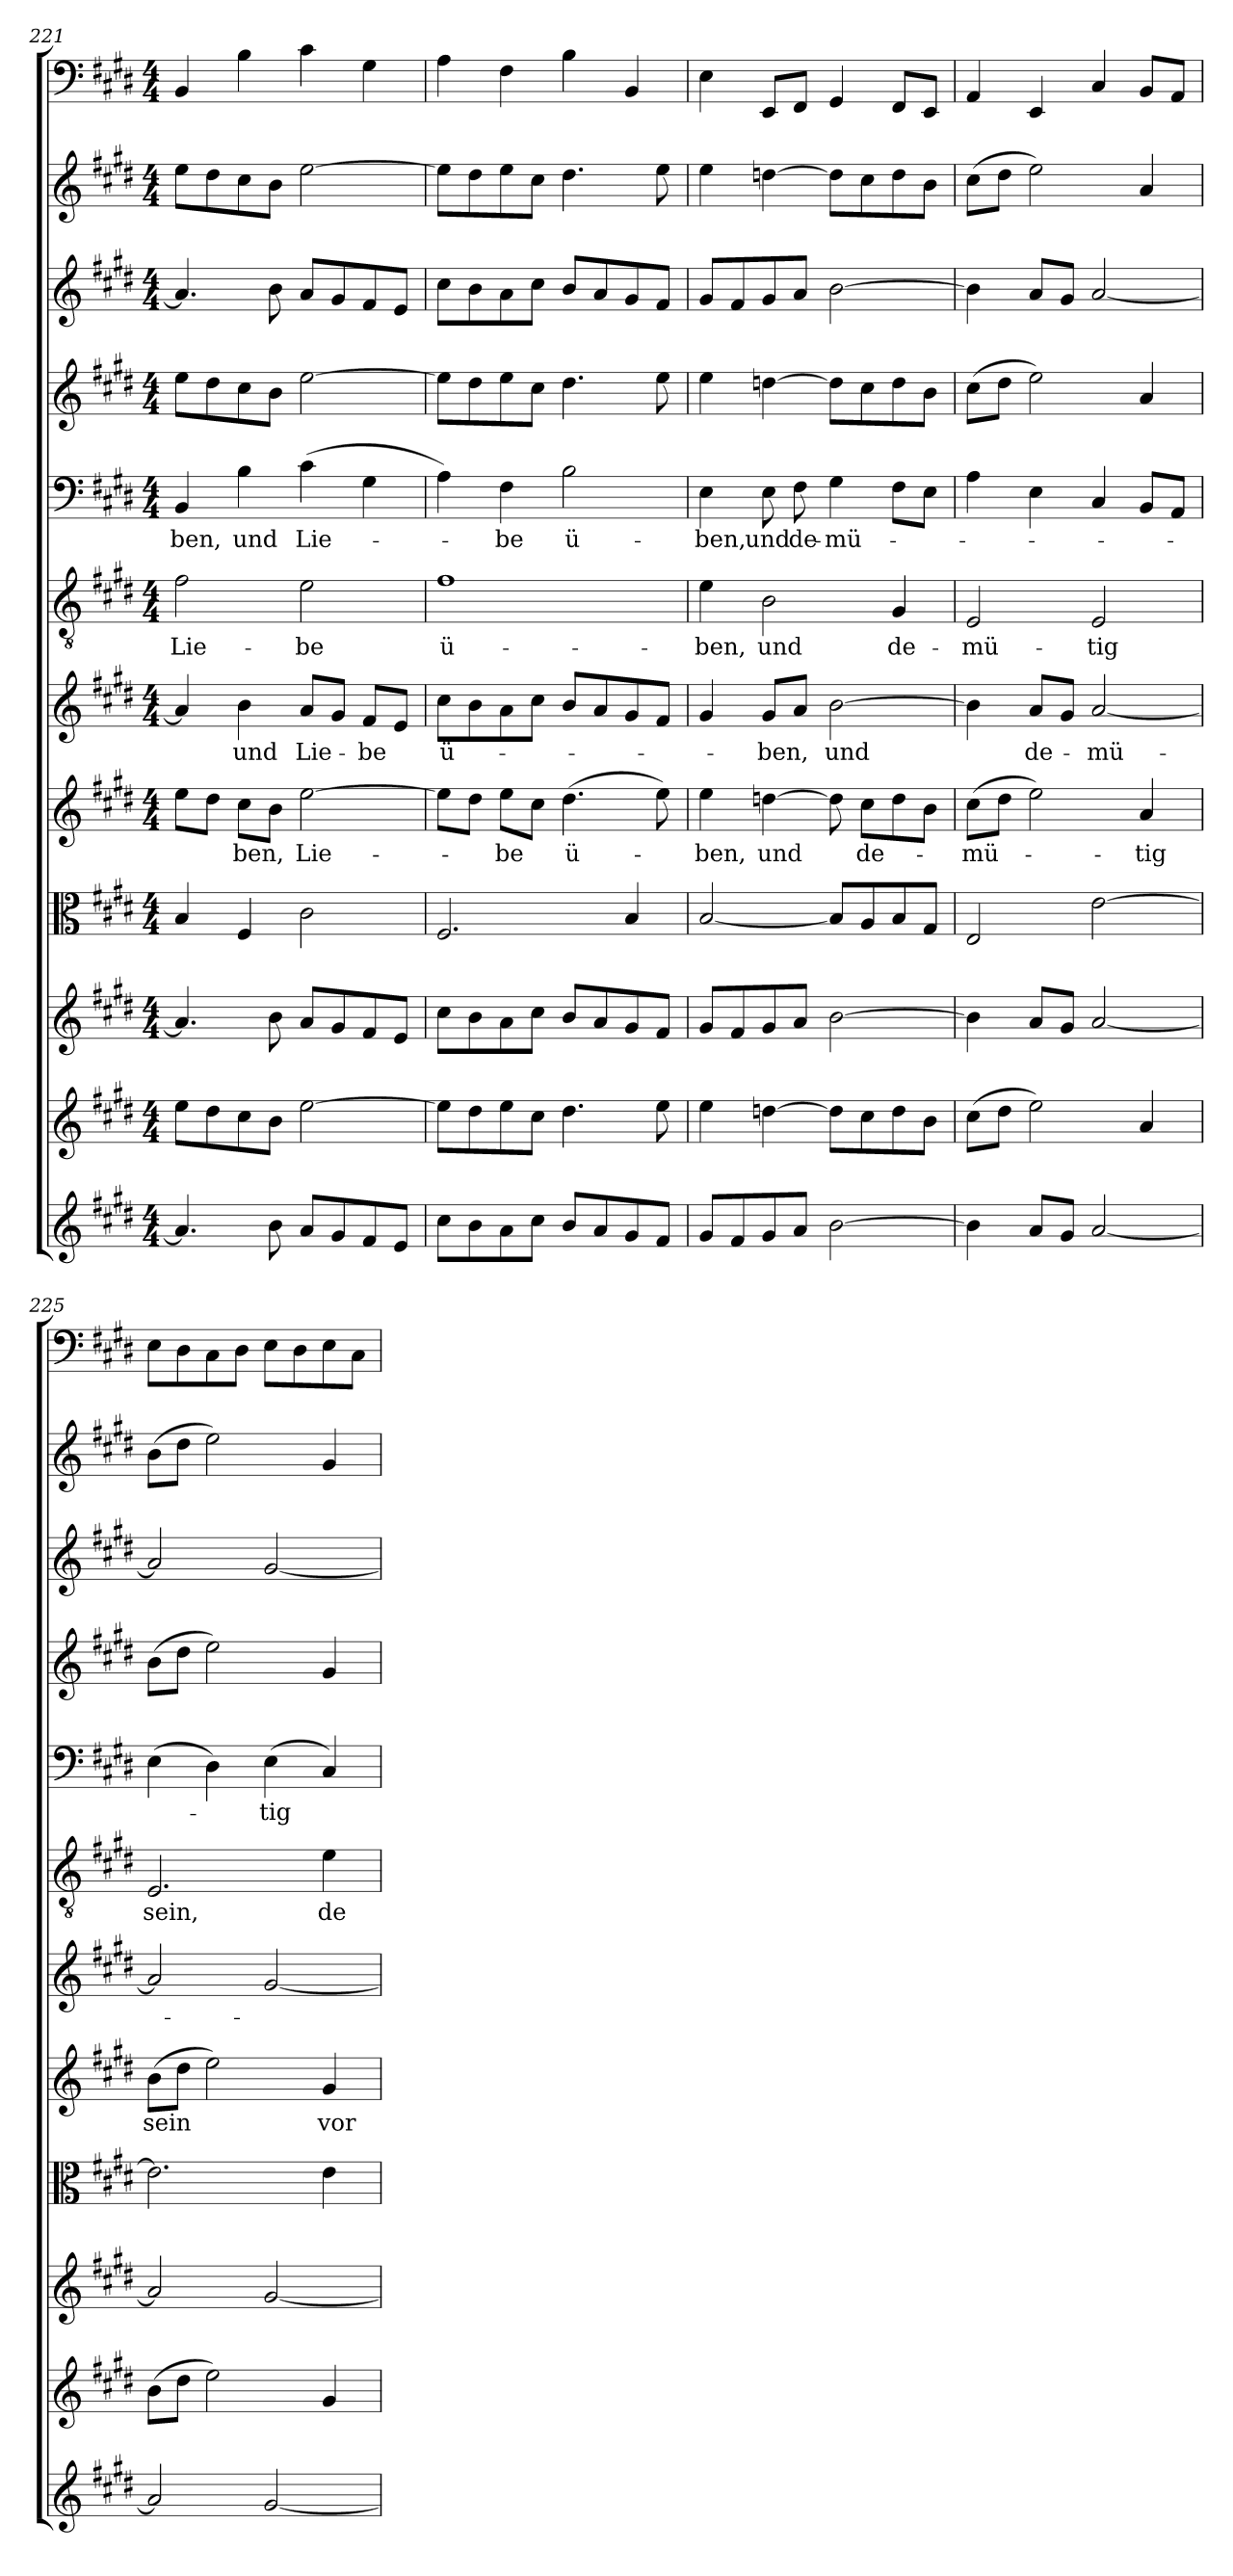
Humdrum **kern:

**kern	**kern	**kern	**kern	**kern	**text	**kern	**text	**kern	**text	**kern	**text	**kern	**kern	**kern	**kern
*part12	*part11	*part10	*part9	*part8	*part8	*part7	*part7	*part6	*part6	*part5	*part5	*part4	*part3	*part2	*part1
*staff12	*staff11	*staff10	*staff9	*staff8	*staff8	*staff7	*staff7	*staff6	*staff6	*staff5	*staff5	*staff4	*staff3	*staff2	*staff1
*clefG2	*clefG2	*clefG2	*clefC3	*clefG2	*	*clefG2	*	*clefGv2	*	*clefF4	*	*clefG2	*clefG2	*clefG2	*clefF4
*k[f#c#g#d#]	*k[f#c#g#d#]	*k[f#c#g#d#]	*k[f#c#g#d#]	*k[f#c#g#d#]	*	*k[f#c#g#d#]	*	*k[f#c#g#d#]	*	*k[f#c#g#d#]	*	*k[f#c#g#d#]	*k[f#c#g#d#]	*k[f#c#g#d#]	*k[f#c#g#d#]
*E:	*E:	*E:	*E:	*E:	*	*E:	*	*E:	*	*E:	*	*E:	*E:	*E:	*E:
*M4/4	*M4/4	*M4/4	*M4/4	*M4/4	*	*M4/4	*	*M4/4	*	*M4/4	*	*M4/4	*M4/4	*M4/4	*M4/4
=221	=221	=221	=221	=221	=221	=221	=221	=221	=221	=221	=221	=221	=221	=221	=221
4.a/]	8ee\L	4.a/]	4B/	8ee\L	.	4a/]	.	2f#\	Lie-	4BB/	-ben,	8ee\L	4.a/]	8ee\L	4BB/
.	8dd#\	.	.	8dd#\J	.	.	.	.	.	.	.	8dd#\	.	8dd#\	.
.	8cc#\	.	4F#/	8cc#\L	-ben,	4b\	und	.	.	4B\	und	8cc#\	.	8cc#\	4B\
8b\	8b\J	8b\	.	8b\J	.	.	.	.	.	.	.	8b\J	8b\	8b\J	.
8a/L	[2ee\	8a/L	2c#\	[2ee\	Lie-	8a/L	Lie-	2e\	-be	(4c#\	Lie-	[2ee\	8a/L	[2ee\	4c#\
8g#/	.	8g#/	.	.	.	8g#/J	.	.	.	.	.	.	8g#/	.	.
8f#/	.	8f#/	.	.	.	8f#/L	-be	.	.	4G#\	.	.	8f#/	.	4G#\
8e/J	.	8e/J	.	.	.	8e/J	.	.	.	.	.	.	8e/J	.	.
=222	=222	=222	=222	=222	=222	=222	=222	=222	=222	=222	=222	=222	=222	=222	=222
8cc#\L	8ee\L]	8cc#\L	2.F#/	8ee\L]	.	8cc#\L	ü-	1f#\	ü-	4A\)	.	8ee\L]	8cc#\L	8ee\L]	4A\
8b\	8dd#\	8b\	.	8dd#\J	.	8b\	.	.	.	.	.	8dd#\	8b\	8dd#\	.
8a\	8ee\	8a\	.	8ee\L	-be	8a\	.	.	.	4F#\	-be	8ee\	8a\	8ee\	4F#\
8cc#\J	8cc#\J	8cc#\J	.	8cc#\J	.	8cc#\J	.	.	.	.	.	8cc#\J	8cc#\J	8cc#\J	.
8b/L	4.dd#\	8b/L	.	(4.dd#\	ü-	8b/L	.	.	.	2B\	ü-	4.dd#\	8b/L	4.dd#\	4B\
8a/	.	8a/	.	.	.	8a/	.	.	.	.	.	.	8a/	.	.
8g#/	.	8g#/	4B/	.	.	8g#/	.	.	.	.	.	.	8g#/	.	4BB/
8f#/J	8ee\	8f#/J	.	8ee\)	.	8f#/J	.	.	.	.	.	8ee\	8f#/J	8ee\	.
=223	=223	=223	=223	=223	=223	=223	=223	=223	=223	=223	=223	=223	=223	=223	=223
8g#/L	4ee\	8g#/L	[2B/	4ee\	-ben,	4g#/	.	4e\	-ben,	4E\	-ben,	4ee\	8g#/L	4ee\	4E\
8f#/	.	8f#/	.	.	.	.	.	.	.	.	.	.	8f#/	.	.
8g#/	[4ddn\	8g#/	.	[4ddn\	und	8g#/L	-ben,	2B\	und	8E\	und	[4ddn\	8g#/	[4ddn\	8EE/L
8a/J	.	8a/J	.	.	.	8a/J	.	.	.	8F#\	de-	.	8a/J	.	8FF#/J
[2b\	8dd\L]	[2b\	8B/L]	8dd\]	.	[2b\	und	.	.	4G#\	-mü-	8dd\L]	[2b\	8dd\L]	4GG#/
.	8cc#\	.	8A/	8cc#\L	de-	.	.	.	.	.	.	8cc#\	.	8cc#\	.
.	8dd\	.	8B/	8dd\	.	.	.	4G#/	de-	8F#\L	.	8dd\	.	8dd\	8FF#/L
.	8b\J	.	8G#/J	8b\J	.	.	.	.	.	8E\J	.	8b\J	.	8b\J	8EE/J
=224	=224	=224	=224	=224	=224	=224	=224	=224	=224	=224	=224	=224	=224	=224	=224
4b\]	(8cc#\L	4b\]	2E/	(8cc#\L	-mü-	4b\]	.	2E/	-mü-	4A\	.	(8cc#\L	4b\]	(8cc#\L	4AA/
.	8dd#\J	.	.	8dd#\J	.	.	.	.	.	.	.	8dd#\J	.	8dd#\J	.
8a/L	2ee\)	8a/L	.	2ee\)	.	8a/L	de-	.	.	4E\	.	2ee\)	8a/L	2ee\)	4EE/
8g#/J	.	8g#/J	.	.	.	8g#/J	.	.	.	.	.	.	8g#/J	.	.
[2a/	.	[2a/	[2e\	.	.	[2a/	-mü-	2E/	-tig	4C#/	.	.	[2a/	.	4C#/
.	4a/	.	.	4a/	-tig	.	.	.	.	8BB/L	.	4a/	.	4a/	8BB/L
.	.	.	.	.	.	.	.	.	.	8AA/J	.	.	.	.	8AA/J
=225	=225	=225	=225	=225	=225	=225	=225	=225	=225	=225	=225	=225	=225	=225	=225
2a/]	(8b\L	2a/]	2.e\]	(8b\L	sein	2a/]	.	2.E/	sein,	(4E\	.	(8b\L	2a/]	(8b\L	8E\L
.	8dd#\J	.	.	8dd#\J	.	.	.	.	.	.	.	8dd#\J	.	8dd#\J	8D#\
.	2ee\)	.	.	2ee\)	.	.	.	.	.	4D#\)	.	2ee\)	.	2ee\)	8C#\
.	.	.	.	.	.	.	.	.	.	.	.	.	.	.	8D#\J
[2g#/	.	[2g#/	.	.	.	[2g#/	.	.	.	(4E\	-tig	.	[2g#/	.	8E\L
.	.	.	.	.	.	.	.	.	.	.	.	.	.	.	8D#\
.	4g#/	.	4e\	4g#/	vor	.	.	4e\	de-	4C#/)	.	4g#/	.	4g#/	8E\
.	.	.	.	.	.	.	.	.	.	.	.	.	.	.	8C#\J
=	=	=	=	=	=	=	=	=	=	=	=	=	=	=	=
*-	*-	*-	*-	*-	*-	*-	*-	*-	*-	*-	*-	*-	*-	*-	*-
